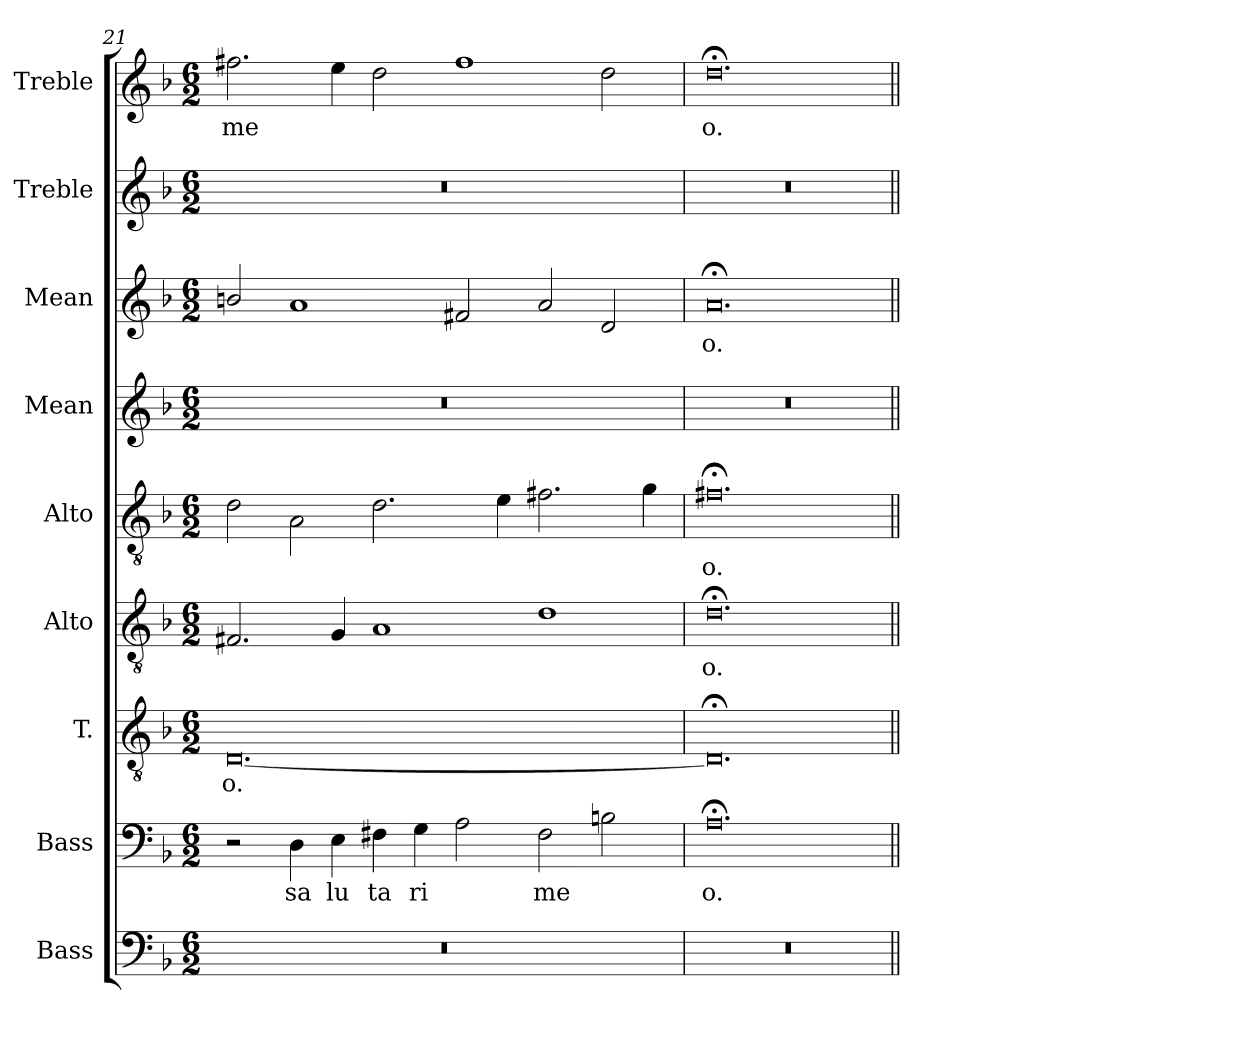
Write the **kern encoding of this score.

**kern	**kern	**text	**kern	**text	**kern	**text	**kern	**text	**kern	**kern	**text	**kern	**kern	**text
*part9	*part8	*part8	*part7	*part7	*part6	*part6	*part5	*part5	*part4	*part3	*part3	*part2	*part1	*part1
*staff9	*staff8	*staff8	*staff7	*staff7	*staff6	*staff6	*staff5	*staff5	*staff4	*staff3	*staff3	*staff2	*staff1	*staff1
*I"Bass	*I"Bass	*	*I"T.	*	*I"Alto	*	*I"Alto	*	*I"Mean	*I"Mean	*	*I"Treble	*I"Treble	*
*I'B.	*I'B.	*	*I'T.	*	*I'A2.	*	*I'A1.	*	*I'M.	*I'M.	*	*I'Tr.	*I'Tr.	*
*clefF4	*clefF4	*	*clefGv2	*	*clefGv2	*	*clefGv2	*	*clefG2	*clefG2	*	*clefG2	*clefG2	*
*	*	*	*ITrd7c12	*	*ITrd7c12	*	*ITrd7c12	*	*	*	*	*	*	*
*k[b-]	*k[b-]	*	*k[b-]	*	*k[b-]	*	*k[b-]	*	*k[b-]	*k[b-]	*	*k[b-]	*k[b-]	*
*F:	*F:	*	*F:	*	*F:	*	*F:	*	*F:	*F:	*	*F:	*F:	*
*M6/2	*M6/2	*	*M6/2	*	*M6/2	*	*M6/2	*	*M6/2	*M6/2	*	*M6/2	*M6/2	*
=21	=21	=21	=21	=21	=21	=21	=21	=21	=21	=21	=21	=21	=21	=21
!LO:N:vis=1	!	!	!	!	!	!	!	!	!	!	!	!	!	!
!	!	!	!	!LO:LY:b:color=#000000	!	!	!	!	!LO:N:vis=1	!	!	!LO:N:vis=1	!	!
!	!	!	!	!	!	!	!	!	!	!	!	!	!	!LO:LY:b:color=#000000
0.r	2r	.	[<0.DDi	o.	2.FF#Xi/	.	2Di\	.	0.r	2bni/	.	0.r	2.ff#Xi\	me
!	!	!LO:LY:b:color=#000000	!	!	!	!	!	!	!	!	!	!	!	!
.	4Di\	sa	.	.	.	.	2AAi\	.	.	1ai	.	.	.	.
!	!	!LO:LY:b:color=#000000	!	!	!	!	!	!	!	!	!	!	!	!
.	4Ei\	lu	.	.	4GGi/	.	.	.	.	.	.	.	4eei\	.
!	!	!LO:LY:b:color=#000000	!	!	!	!	!	!	!	!	!	!	!	!
.	4F#Xi\	ta	.	.	1AAi	.	2.Di\	.	.	.	.	.	2ddi\	.
!	!	!LO:LY:b:color=#000000	!	!	!	!	!	!	!	!	!	!	!	!
.	4Gi\	ri	.	.	.	.	.	.	.	.	.	.	.	.
.	2Ai\	.	.	.	.	.	.	.	.	2f#Xi/	.	.	1ff#i	.
.	.	.	.	.	.	.	4Ei\	.	.	.	.	.	.	.
!	!	!LO:LY:b:color=#000000	!	!	!	!	!	!	!	!	!	!	!	!
.	2F#i\	me	.	.	1Di	.	2.F#Xi\	.	.	2ai/	.	.	.	.
.	2Bni\	.	.	.	.	.	.	.	.	2di/	.	.	2ddi\	.
.	.	.	.	.	.	.	4Gi\	.	.	.	.	.	.	.
=22	=22	=22	=22	=22	=22	=22	=22	=22	=22	=22	=22	=22	=22	=22
!LO:N:vis=1	!	!	!	!	!	!	!	!	!	!	!	!	!	!
!	!	!LO:LY:b:color=#000000	!	!	!	!	!	!	!	!	!	!	!	!
!	!	!	!	!	!	!LO:LY:b:color=#000000	!	!	!	!	!	!	!	!
!	!	!	!	!	!	!	!	!LO:LY:b:color=#000000	!LO:N:vis=1	!	!	!	!	!
!	!	!	!	!	!	!	!	!	!	!	!LO:LY:b:color=#000000	!LO:N:vis=1	!	!
!	!	!	!	!	!	!	!	!	!	!	!	!	!	!LO:LY:b:color=#000000
0.r	0.A;i	o.	0.DD;i]	.	0.D;i	o.	0.F#X;i	o.	0.r	0.a;i	o.	0.r	0.dd;i	o.
=||	=||	=||	=||	=||	=||	=||	=||	=||	=||	=||	=||	=||	=||	=||
*-	*-	*-	*-	*-	*-	*-	*-	*-	*-	*-	*-	*-	*-	*-
